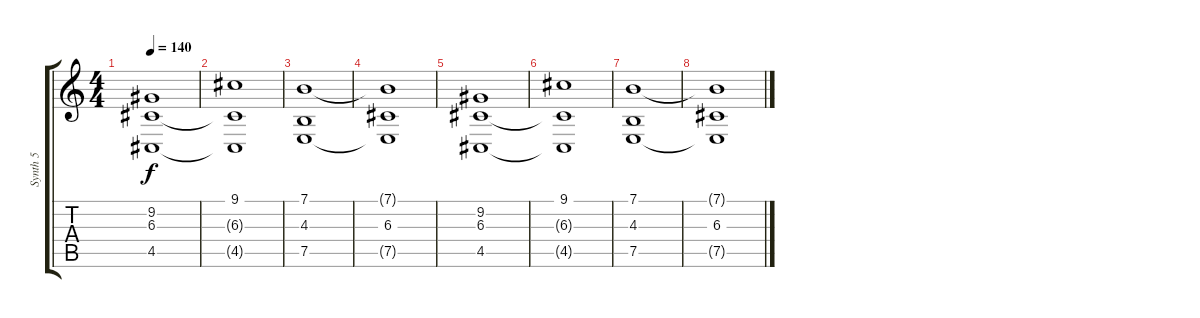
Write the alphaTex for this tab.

\track ("Synth 5" "Synth 5") {instrument pad2warm}
\staff {score tabs}
\tuning (E4 B3 G3 D3 A2 E2) {hide}
\ts (4 4)
\tempo 140
\clef g2
\ks c
(9.2 6.3 4.5).1{dy f instrument pad2warm} |
(9.1 6.3{t} 4.5{t}).1 |
(7.1 4.3 7.5).1 |
(7.1{t} 6.3 7.5{t}).1 |
(9.2 6.3 4.5).1 |
(9.1 6.3{t} 4.5{t}).1 |
(7.1 4.3 7.5).1 |
(7.1{t} 6.3 7.5{t}).1
